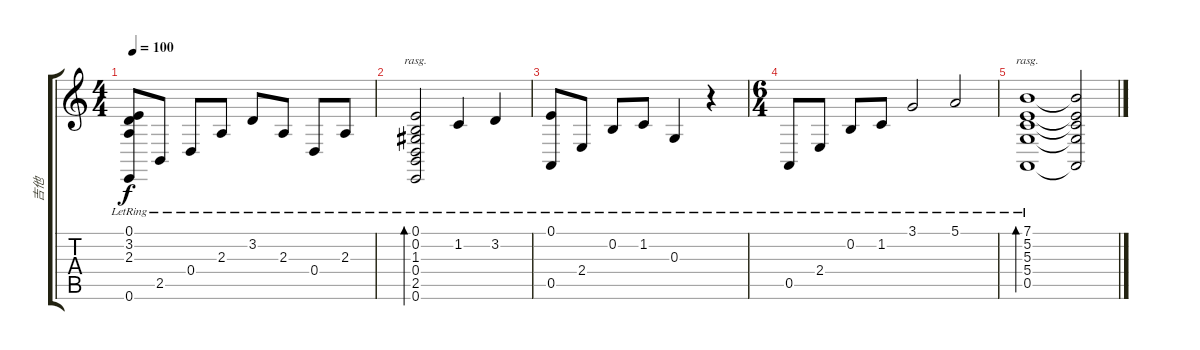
\track ("吉他" "吉他") {instrument acousticgrandpiano}
\staff {score tabs}
\tuning (E4 B3 G3 D3 A2 E2) {hide}
\ts (4 4)
\tempo 100
\clef g2
\ks c
(0.1 3.2{lr} 2.3 0.6).8{dy f} 2.5{lr}.8 0.4{lr}.8 2.3{lr}.8 3.2{lr}.8 2.3{lr}.8 0.4{lr}.8 2.3{lr}.8 |
(0.1 0.2 1.3{lr} 0.4 2.5 0.6).2{bd 480 rasg ii} 1.2{lr}.4 3.2{lr}.4 |
(0.1{lr} 0.5).8 2.4{lr}.8 0.2{lr}.8 1.2{lr}.8 0.3{lr}.4 r.4 |
\ts (6 4)
0.5{lr}.8 2.4{lr}.8 0.2{lr}.8 1.2{lr}.8 3.1{lr}.2 5.1{lr}.2 |
(7.1{lr} 5.2 5.3 5.4 0.5).1{bd 480 rasg ii} (7.1{t} 5.2{t} 5.3{t} 5.4{t} 0.5{t}).2
